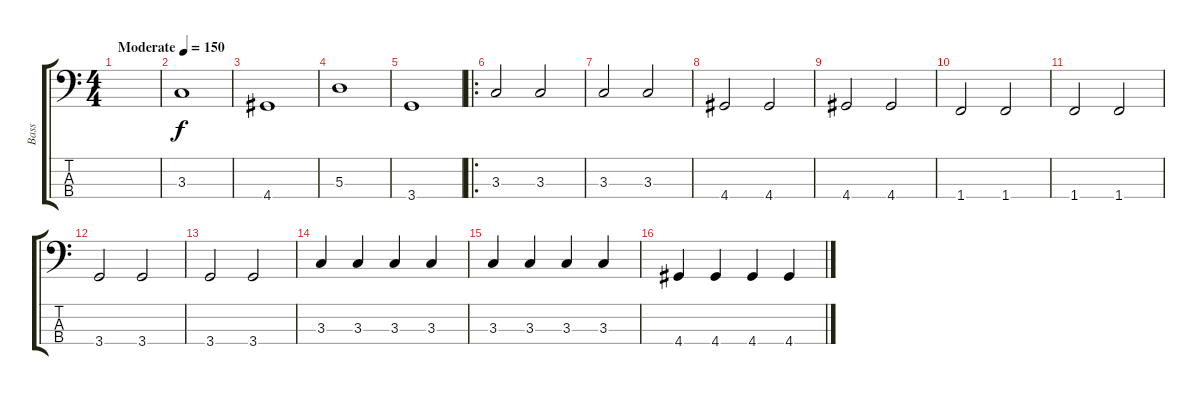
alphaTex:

\track ("Bass" "Bass") {instrument electricbassfinger}
\staff {score tabs}
\tuning (G2 D2 A1 E1) {hide}
\ts (4 4)
\tempo (150 "Moderate")
\clef f4
\ks c
|
3.3.1 |
4.4.1 |
5.3.1 |
3.4.1 |
\ro
3.3.2 3.3.2 |
3.3.2 3.3.2 |
4.4.2 4.4.2 |
4.4.2 4.4.2 |
1.4.2 1.4.2 |
1.4.2 1.4.2 |
3.4.2 3.4.2 |
3.4.2 3.4.2 |
3.3.4 3.3.4 3.3.4 3.3.4 |
3.3.4 3.3.4 3.3.4 3.3.4 |
4.4.4 4.4.4 4.4.4 4.4.4
